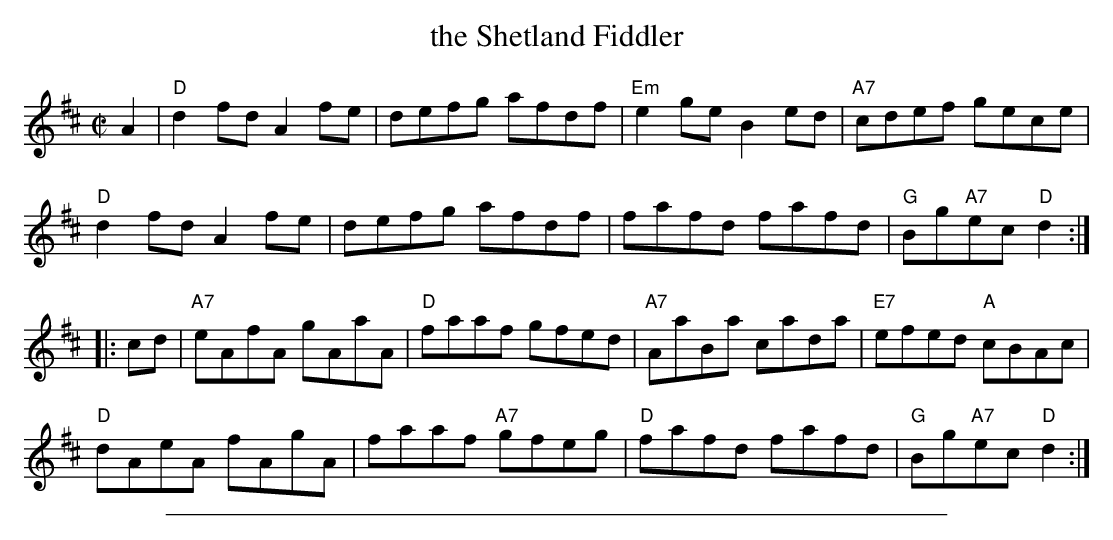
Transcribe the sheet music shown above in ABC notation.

X:1
T: the Shetland Fiddler
M: C|
L: 1/8
K: D
A2 |\
"D"d2fd A2fe | defg afdf | "Em"e2ge B2ed | "A7"cdef gece |
"D"d2fd A2fe | defg afdf | fafd fafd | "G"Bg"A7"ec "D"d2 :|
|: cd |\
"A7"eAfA gAaA | "D"faaf gfed | "A7"AaBa cada | "E7"efed "A"cBAc |
"D"dAeA fAgA | faaf "A7"gfeg | "D"fafd fafd | "G"Bg"A7"ec "D"d2 :|
